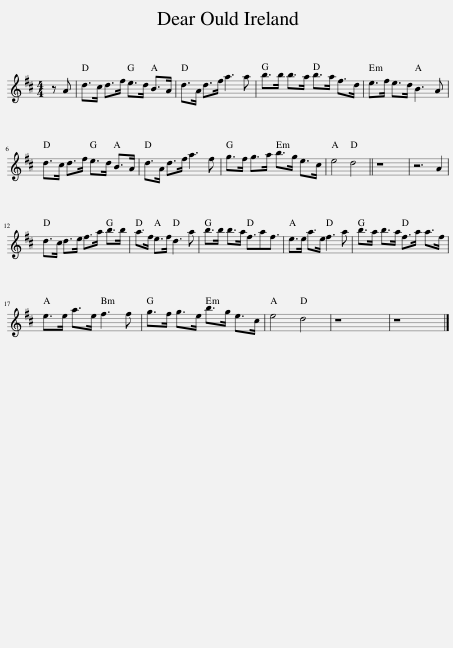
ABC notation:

X:1
L:1/8
M:4/4
I:linebreak $
K:D
V:1 treble
V:1
 z A | d>c d>f e>d B>A | d>A d>f a3 a | b>b b>a b>a f>d | e>f e>d B3 A |$ %5
 d>c d>f e>d B>A | d>A d>f a3 f | g>f g>a b>g e>c | e4 d4 || z8 | %10
 z6 A2 |$ d>c d>e f>a b>b | a>f e>f d3 a | b>b b>a f3/2af3/2 | e>e a>e f3 a | %15
 b>a b>a f>a a>f |$ e>e a>e f3 f | g>f g>e b>g e>c | e4 d4 | z8 | %20
 z8 |] %21
